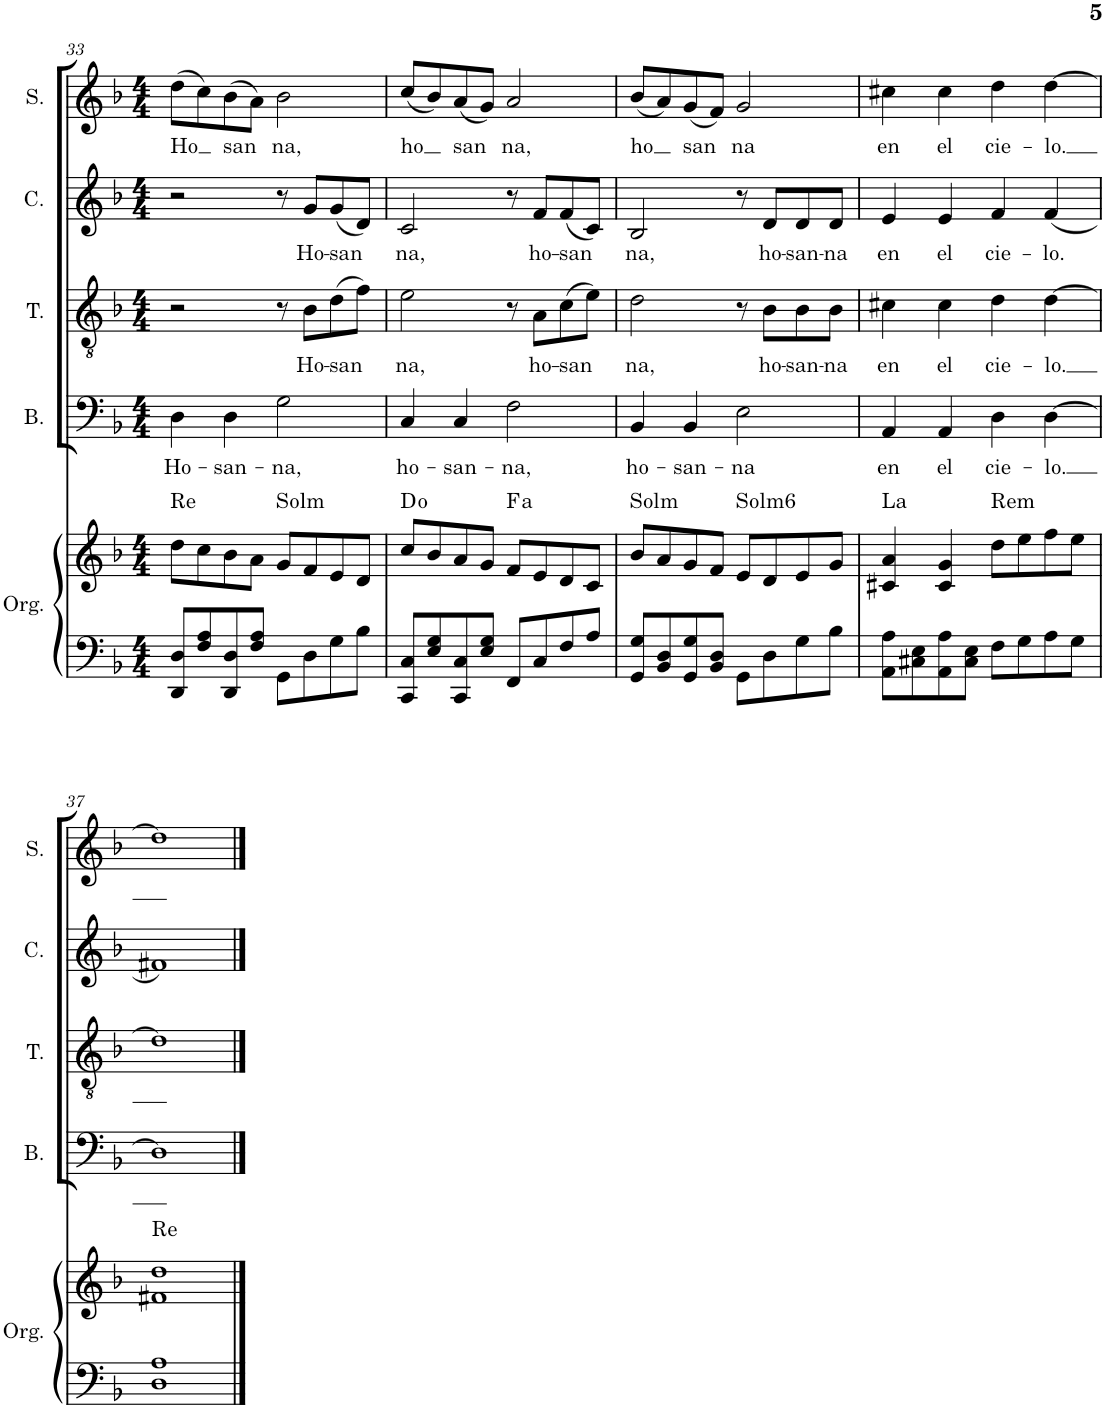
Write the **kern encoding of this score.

**kern	**kern	**harte	**kern	**text	**kern	**text	**kern	**text	**kern	**text
*part5	*part5	*part5	*part4	*part4	*part3	*part3	*part2	*part2	*part1	*part1
*staff6	*staff5	*	*staff4	*staff4	*staff3	*staff3	*staff2	*staff2	*staff1	*staff1
*I"Órgano	*	*	*I"Bajo	*	*I"Tenor	*	*I"Contralto	*	*I"Soprano	*
*	*	*	*I'B.	*	*I'T.	*	*I'C.	*	*I'S.	*
!!LO:PB:g=z
*clefF4	*clefG2	*	*clefF4	*	*clefGv2	*	*clefG2	*	*clefG2	*
*k[b-]	*k[b-]	*	*k[b-]	*	*k[b-]	*	*k[b-]	*	*k[b-]	*
*M4/4	*M4/4	*	*M4/4	*	*M4/4	*	*M4/4	*	*M4/4	*
=33	=33	=33	=33	=33	=33	=33	=33	=33	=33	=33
!	!	!LO:H:kt=Re	!	!LO:LY:b	!	!	!	!	!	!LO:LY:b
8DD/ 8D/L	8dd\L	N	4D\	Ho-	2r	.	2r	.	(8dd\L	Ho
8F/ 8A/	8cc\	.	.	.	.	.	.	.	8cc\)	.
!	!	!	!	!LO:LY:b	!	!	!	!	!	!LO:LY:b
8DD/ 8D/	8b-\	.	4D\	-san-	.	.	.	.	(8b-\	san
8F/ 8A/J	8a\J	.	.	.	.	.	.	.	8a\J)	.
!	!	!LO:H:kt=Solm	!	!LO:LY:b	!	!	!	!	!	!LO:LY:b
8GG\L	8g/L	N	2G\	-na,	8r	.	8r	.	2b-\	na,
!	!	!	!	!	!	!LO:LY:b	!	!LO:LY:b	!	!
8D\	8f/	.	.	.	8B-\L	Ho-	8g/L	Ho-	.	.
!	!	!	!	!	!	!LO:LY:b	!	!LO:LY:b	!	!
8G\	8e/	.	.	.	(8d\	-san	(8g/	-san	.	.
8B-\J	8d/J	.	.	.	8f\J)	.	8d/J)	.	.	.
=34	=34	=34	=34	=34	=34	=34	=34	=34	=34	=34
!	!	!	!	!LO:LY:b	!	!LO:LY:b	!	!LO:LY:b	!	!LO:LY:b
8CC/ 8C/L	8cc/L	D:dim	4C/	ho-	2e\	na,	2c/	na,	(8cc/L	ho
8E/ 8G/	8b-/	.	.	.	.	.	.	.	8b-/)	.
!	!	!	!	!LO:LY:b	!	!	!	!	!	!LO:LY:b
8CC/ 8C/	8a/	.	4C/	-san-	.	.	.	.	(8a/	san
8E/ 8G/J	8g/J	.	.	.	.	.	.	.	8g/J)	.
!	!	!LO:H:kt=a	!	!LO:LY:b	!	!	!	!	!	!LO:LY:b
8FF/L	8f/L	.	2F\	-na,	8r	.	8r	.	2a/	na,
!	!	!	!	!	!	!LO:LY:b	!	!LO:LY:b	!	!
8C/	8e/	.	.	.	8A\L	ho-	8f/L	ho-	.	.
!	!	!	!	!	!	!LO:LY:b	!	!LO:LY:b	!	!
8F/	8d/	.	.	.	(8c\	-san	(8f/	-san	.	.
8A/J	8c/J	.	.	.	8e\J)	.	8c/J)	.	.	.
=35	=35	=35	=35	=35	=35	=35	=35	=35	=35	=35
!	!	!LO:H:kt=Solm	!	!LO:LY:b	!	!LO:LY:b	!	!LO:LY:b	!	!LO:LY:b
8GG/ 8G/L	8b-/L	N	4BB-/	ho-	2d\	na,	2B-/	na,	(8b-/L	ho
8BB-/ 8D/	8a/	.	.	.	.	.	.	.	8a/)	.
!	!	!	!	!LO:LY:b	!	!	!	!	!	!LO:LY:b
8GG/ 8G/	8g/	.	4BB-/	-san-	.	.	.	.	(8g/	san
8BB-/ 8D/J	8f/J	.	.	.	.	.	.	.	8f/J)	.
!	!	!LO:H:kt=Solm6	!	!LO:LY:b	!	!	!	!	!	!LO:LY:b
8GG\L	8e/L	N	2E\	-na	8r	.	8r	.	2g/	na
!	!	!	!	!	!	!LO:LY:b	!	!LO:LY:b	!	!
8D\	8d/	.	.	.	8B-\L	ho-	8d/L	ho-	.	.
!	!	!	!	!	!	!LO:LY:b	!	!LO:LY:b	!	!
8G\	8e/	.	.	.	8B-\	-san-	8d/	-san-	.	.
!	!	!	!	!	!	!LO:LY:b	!	!LO:LY:b	!	!
8B-\J	8g/J	.	.	.	8B-\J	-na	8d/J	-na	.	.
=36	=36	=36	=36	=36	=36	=36	=36	=36	=36	=36
!	!	!LO:H:kt=La	!	!LO:LY:b	!	!LO:LY:b	!	!LO:LY:b	!	!LO:LY:b
8AA\ 8A\L	4c#X/ 4a/	N	4AA/	en	4c#X\	en	4e/	en	4cc#X\	en
8C#X\ 8E\	.	.	.	.	.	.	.	.	.	.
!	!	!	!	!LO:LY:b	!	!LO:LY:b	!	!LO:LY:b	!	!LO:LY:b
8AA\ 8A\	4c#/ 4g/	.	4AA/	el	4c#\	el	4e/	el	4cc#\	el
8C#\ 8E\J	.	.	.	.	.	.	.	.	.	.
!	!	!LO:H:kt=Rem	!	!LO:LY:b	!	!LO:LY:b	!	!LO:LY:b	!	!LO:LY:b
8F\L	8dd\L	N	4D\	cie-	4d\	cie-	4f/	cie-	4dd\	cie-
8G\	8ee\	.	.	.	.	.	.	.	.	.
!	!	!	!	!LO:LY:b	!	!LO:LY:b	!	!LO:LY:b	!	!LO:LY:b
8A\	8ff\	.	[4D\	-lo.	[4d\	-lo.	(4f/	-lo.	[4dd\	-lo.
8G\J	8ee\J	.	.	.	.	.	.	.	.	.
!!LO:LB:g=z
=37	=37	=37	=37	=37	=37	=37	=37	=37	=37	=37
!	!	!LO:H:kt=Re	!	!	!	!	!	!	!	!
1D 1A	1f#X 1dd	N	1D]	.	1d]	.	1f#X)	.	1dd]	.
==	==	==	==	==	==	==	==	==	==	==
*-	*-	*-	*-	*-	*-	*-	*-	*-	*-	*-
